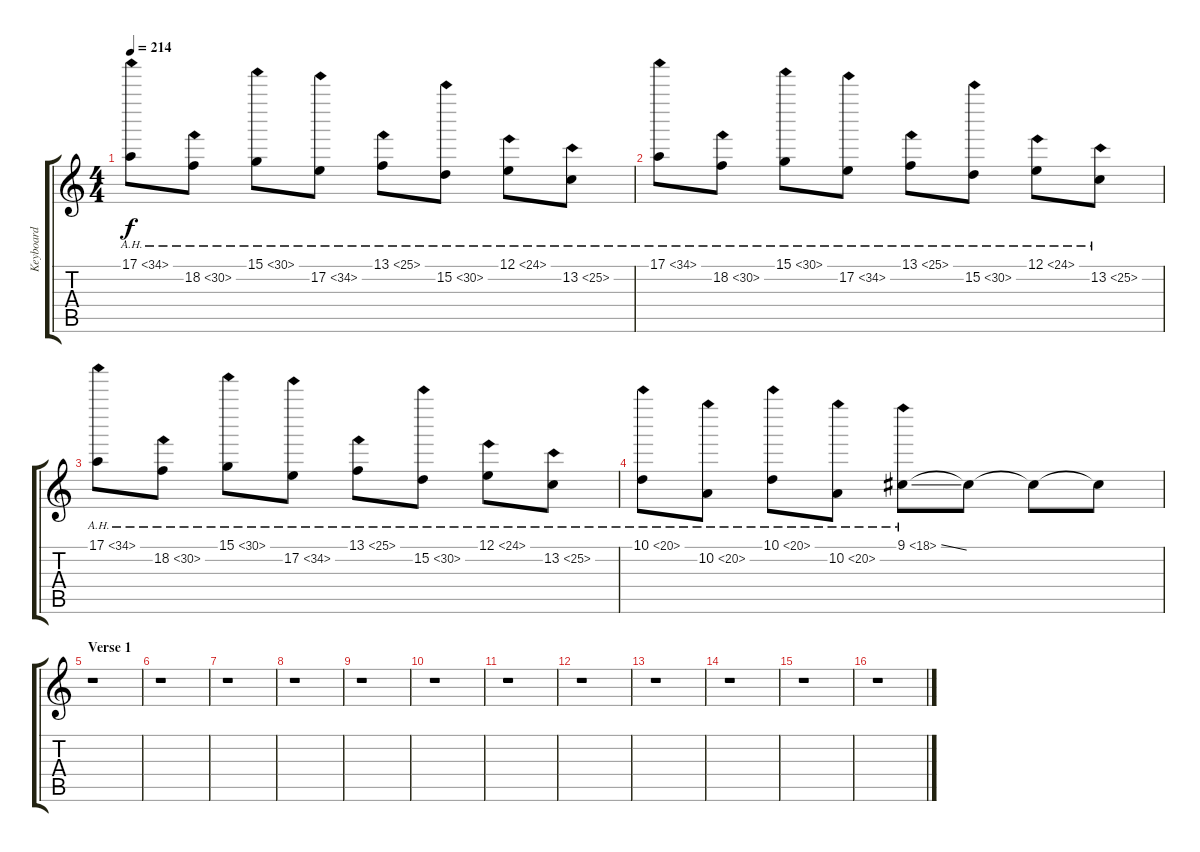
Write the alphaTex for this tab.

\track ("Keyboard" "Keyboard") {instrument orchestralharp}
\staff {score tabs}
\tuning (E4 B3 G3 D3 A2 E2) {hide}
\ts (4 4)
\tempo 214
\clef g2
\ks c
17.1{ah 17}.8{dy f} 18.2{ah 12}.8 15.1{ah 15}.8 17.2{ah 17}.8 13.1{ah 12}.8 15.2{ah 15}.8 12.1{ah 12}.8 13.2{ah 12}.8 |
17.1{ah 17}.8 18.2{ah 12}.8 15.1{ah 15}.8 17.2{ah 17}.8 13.1{ah 12}.8 15.2{ah 15}.8 12.1{ah 12}.8 13.2{ah 12}.8 |
17.1{ah 17}.8 18.2{ah 12}.8 15.1{ah 15}.8 17.2{ah 17}.8 13.1{ah 12}.8 15.2{ah 15}.8 12.1{ah 12}.8 13.2{ah 12}.8 |
10.1{ah 10}.8 10.2{ah 10}.8 10.1{ah 10}.8 10.2{ah 10}.8 9.1{ah 9 ss}.8 9.1{t}.8 9.1{t}.8 9.1{t}.8 |
\section ("" "Verse 1")
r.1 |
r.1 |
r.1 |
r.1 |
r.1 |
r.1 |
r.1 |
r.1 |
r.1 |
r.1 |
r.1 |
r.1
